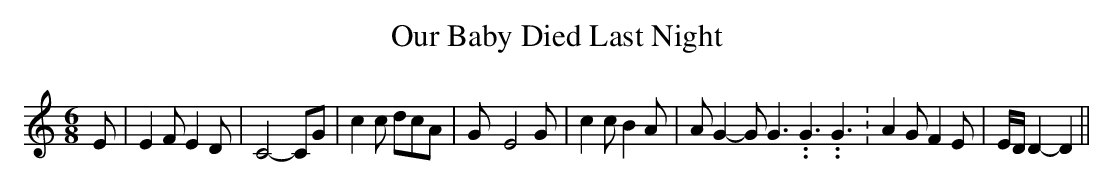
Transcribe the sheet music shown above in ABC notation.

X:1
T:Our Baby Died Last Night
M:6/8
L:1/8
K:C
 E| E2 F E2 D| C4- CG| c2 c dcA| G- E4 G| c2 c B2 A| A G2- G G3.99999962500005/5.99999925000009 G3.99999962500005/5.99999925000009 G3.99999962500005/5.99999925000009|\
 A2 G F2 E| E/2D/2 D2- D2||
